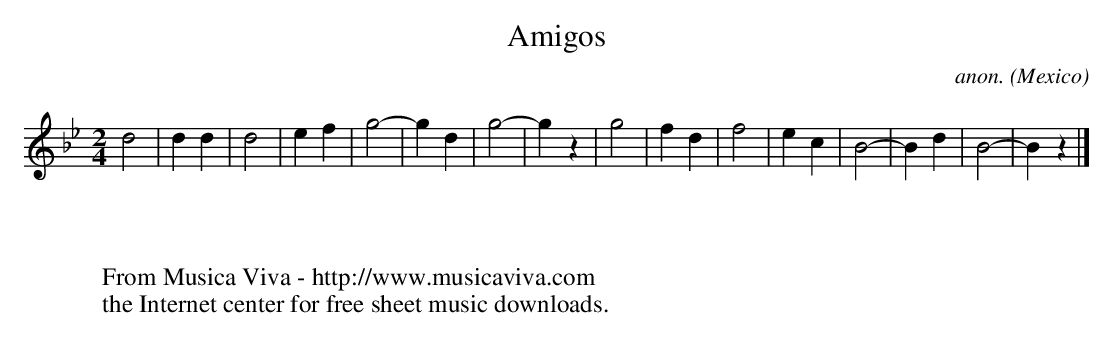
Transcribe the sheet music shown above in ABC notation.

X:1
T:Amigos
C:anon.
O:Mexico
M:2/4
L:1/4
K:Bb
d2|dd|d2|ef|g2-|gd|g2-|gz|g2|fd|f2|ec|B2-|Bd|B2-|Bz|]
W:
W:
W:  From Musica Viva - http://www.musicaviva.com
W:  the Internet center for free sheet music downloads.
